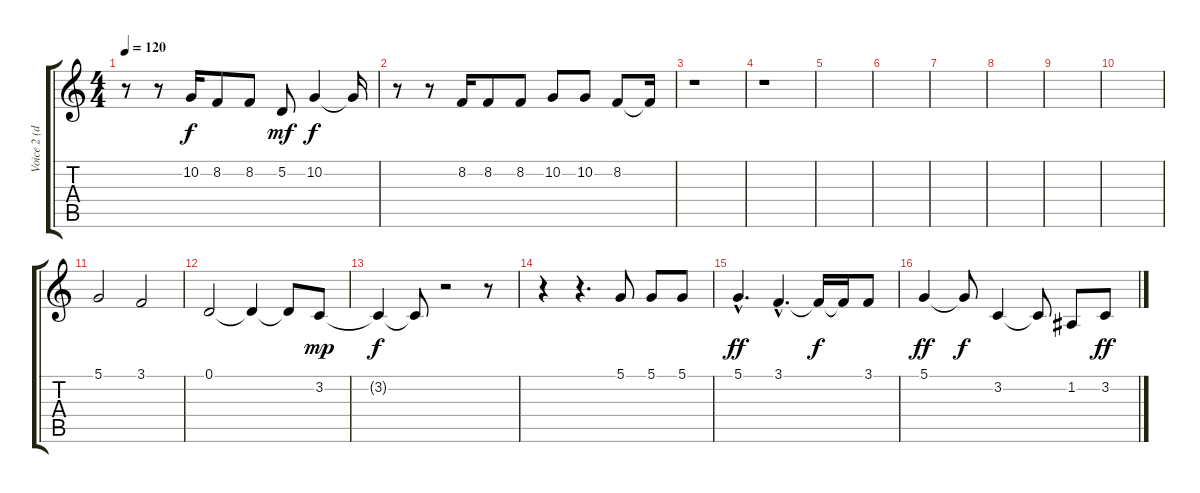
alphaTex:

\track ("Voice 2 (dj)" "Voice 2 (d") {instrument violin}
\staff {score tabs}
\tuning (D4 A3 F3 C3 G2 C2) {hide}
\ts (4 4)
\tempo 120
\clef g2
\ks c
r.8{dy f} r.8 10.2.16 8.2.8 8.2.8 5.2.8{dy mf} 10.2.4{dy f} 10.2{t}.16 |
r.8 r.8 8.2.16 8.2.8 8.2.8 10.2.8 10.2.8 8.2.8 8.2{t}.16 |
r.1 |
r.1 |
|
|
|
|
|
|
5.1.2 3.1.2 |
0.1.2 0.1{t}.4 0.1{t}.8 3.2.8{dy mp} |
3.2{t}.4{dy f} 3.2{t}.8 r.2 r.8 |
r.4 r.4{d} 5.1.8 5.1.8 5.1.8 |
5.1{hac}.4{d dy ff} 3.1{hac}.4{d} 3.1{t}.16{dy f} 3.1{t}.16 3.1.8 |
5.1.4{dy ff} 5.1{t}.8{dy f} 3.2.4 3.2{t}.8 1.2.8 3.2.8{dy ff}
